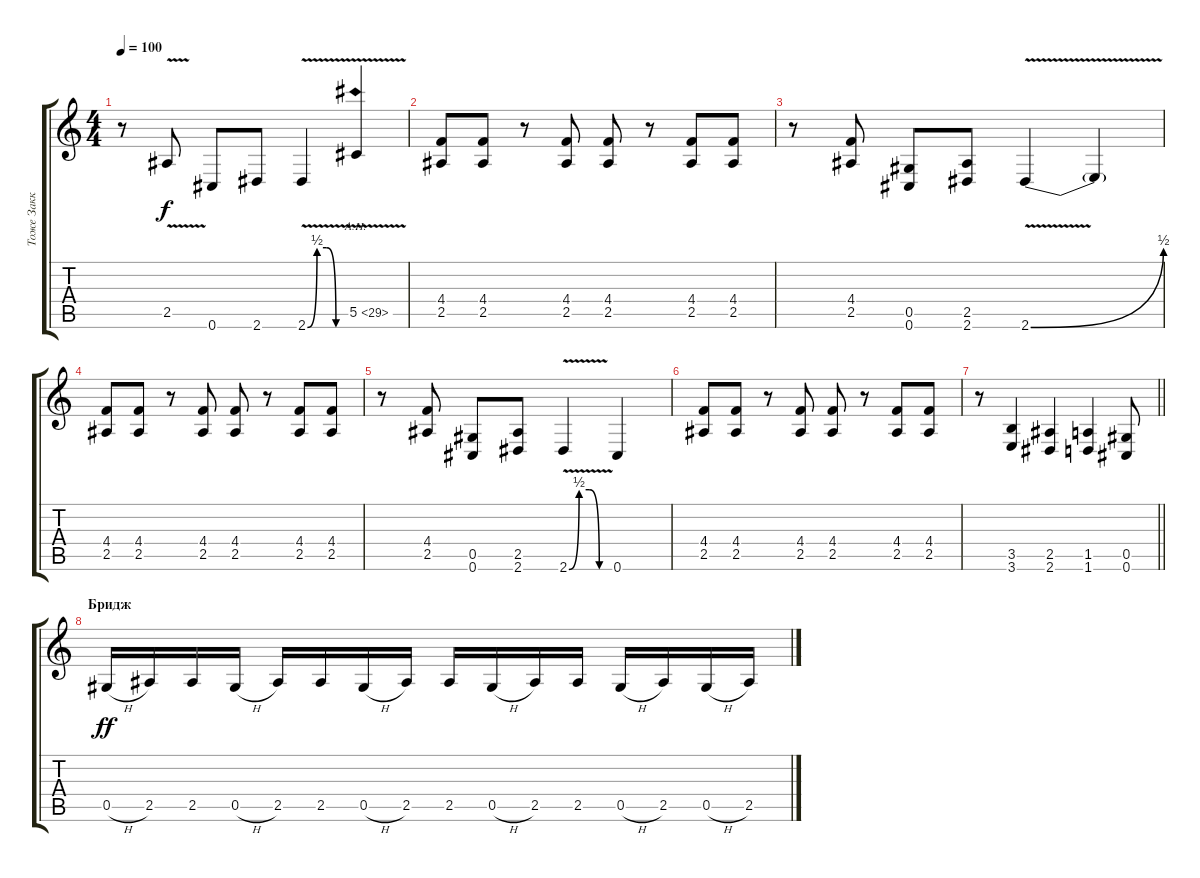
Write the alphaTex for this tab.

\track ("Тоже Закк" "Тоже Закк") {instrument distortionguitar}
\staff {score tabs}
\tuning (Eb4 Bb3 Gb3 Db3 Ab2 Db2) {hide}
\ts (4 4)
\tempo 100
\clef g2
\ks c
r.8{dy f} 2.5{v}.8 0.6.8 2.6.8 2.6{be (custom 0 0 15 2 30 2 45 0 60 0) v}.4 5.5{ah 24 v}.4 |
(4.4 2.5).8 (4.4 2.5).8 r.8 (4.4 2.5).8 (4.4 2.5).8 r.8 (4.4 2.5).8 (4.4 2.5).8 |
r.8 (4.4 2.5).8 (0.5 0.6).8 (2.5 2.6).8 2.6{be (bend 0 0 60 2) v}.4 2.6{t}.4 |
(4.4 2.5).8 (4.4 2.5).8 r.8 (4.4 2.5).8 (4.4 2.5).8 r.8 (4.4 2.5).8 (4.4 2.5).8 |
r.8 (4.4 2.5).8 (0.5 0.6).8 (2.5 2.6).8 2.6{be (custom 0 0 15 2 30 2 45 0 60 0) v}.4 0.6.4 |
(4.4 2.5).8 (4.4 2.5).8 r.8 (4.4 2.5).8 (4.4 2.5).8 r.8 (4.4 2.5).8 (4.4 2.5).8 |
\barLineRight lightlight
r.8 (3.5 3.6).4 (2.5 2.6).4 (1.5 1.6).4 (0.5 0.6).8 |
\section ("" "Бридж")
0.5{h}.16{dy ff} 2.5.16 2.5.16 0.5{h}.16 2.5.16 2.5.16 0.5{h}.16 2.5.16 2.5.16 0.5{h}.16 2.5.16 2.5.16 0.5{h}.16 2.5.16 0.5{h}.16 2.5.16
